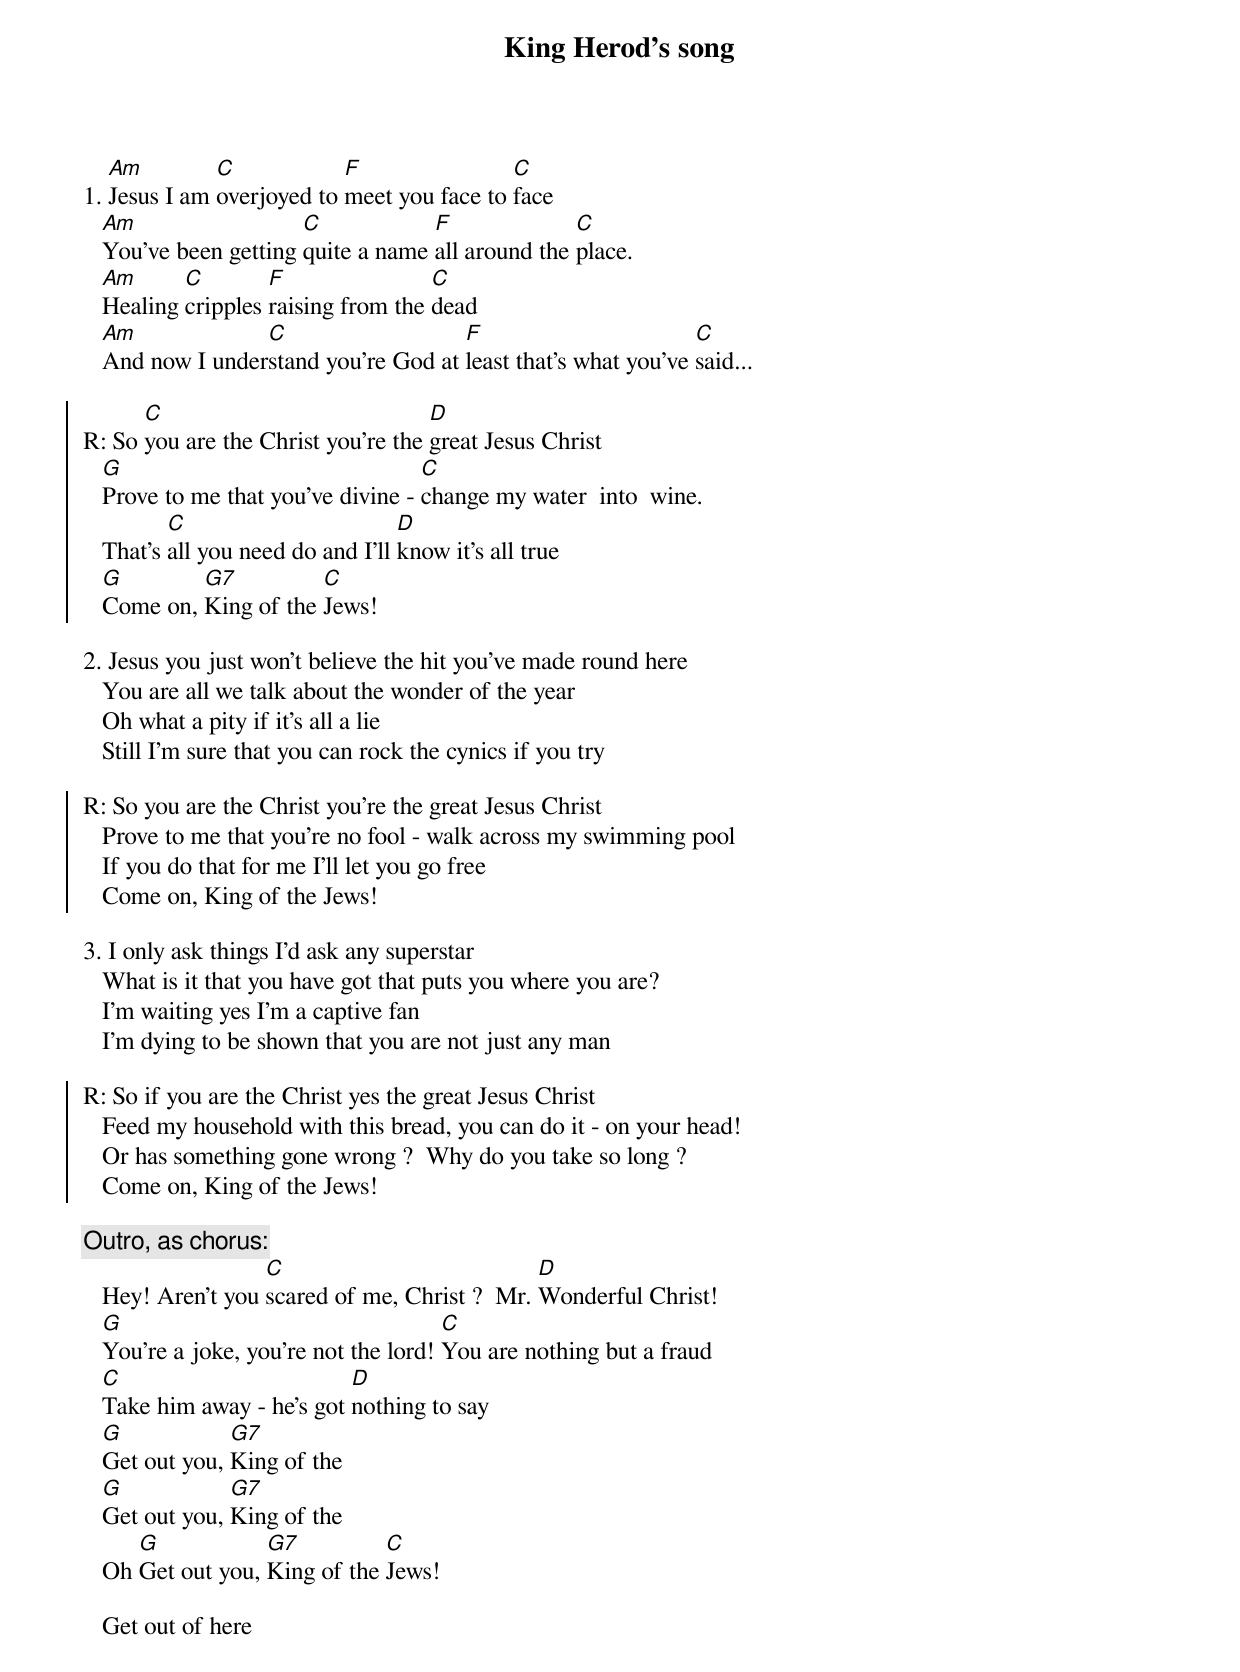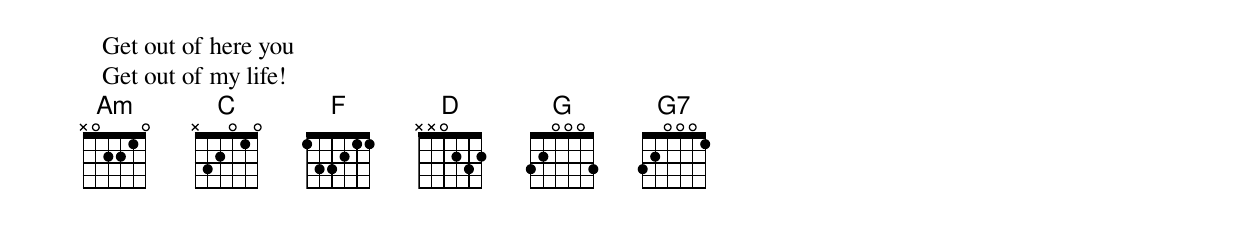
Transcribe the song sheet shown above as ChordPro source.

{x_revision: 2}
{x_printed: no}

{artist Andrew LLoyd Webber & Tim Rice}
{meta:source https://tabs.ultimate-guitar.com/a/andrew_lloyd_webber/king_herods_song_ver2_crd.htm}

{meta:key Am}
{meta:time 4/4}

{title: King Herod's song}

{start_of_verse}
1. [Am]Jesus I am [C]overjoyed to [F]meet you face to [C]face
   [Am]You've been getting [C]quite a name [F]all around the [C]place.
   [Am]Healing [C]cripples [F]raising from the [C]dead
   [Am]And now I under[C]stand you're God at [F]least that's what you've [C]said...
{end_of_verse}

{soc}
R: So [C]you are the Christ you're the [D]great Jesus Christ
   [G]Prove to me that you've divine - [C]change my water  into  wine.
   That's [C]all you need do and I'll [D]know it's all true
   [G]Come on, [G7]King of the [C]Jews!
{eoc}

{start_of_verse}
2. Jesus you just won't believe the hit you've made round here
   You are all we talk about the wonder of the year
   Oh what a pity if it's all a lie
   Still I'm sure that you can rock the cynics if you try
{end_of_verse}

{soc}
R: So you are the Christ you're the great Jesus Christ
   Prove to me that you're no fool - walk across my swimming pool
   If you do that for me I'll let you go free
   Come on, King of the Jews!
{eoc}

{start_of_verse}
3. I only ask things I'd ask any superstar
   What is it that you have got that puts you where you are?
   I'm waiting yes I'm a captive fan
   I'm dying to be shown that you are not just any man
{end_of_verse}

{soc}
R: So if you are the Christ yes the great Jesus Christ
   Feed my household with this bread, you can do it - on your head!
   Or has something gone wrong ?  Why do you take so long ?
   Come on, King of the Jews!
{eoc}

{comment: Outro, as chorus:}
   Hey! Aren't you [C]scared of me, Christ ?  Mr. [D]Wonderful Christ!
   [G]You're a joke, you're not the lord! [C]You are nothing but a fraud
   [C]Take him away - he's got [D]nothing to say
   [G]Get out you, [G7]King of the
   [G]Get out you, [G7]King of the
   Oh [G]Get out you, [G7]King of the [C]Jews!

   Get out of here
   Get out of here you
   Get out of my life!
